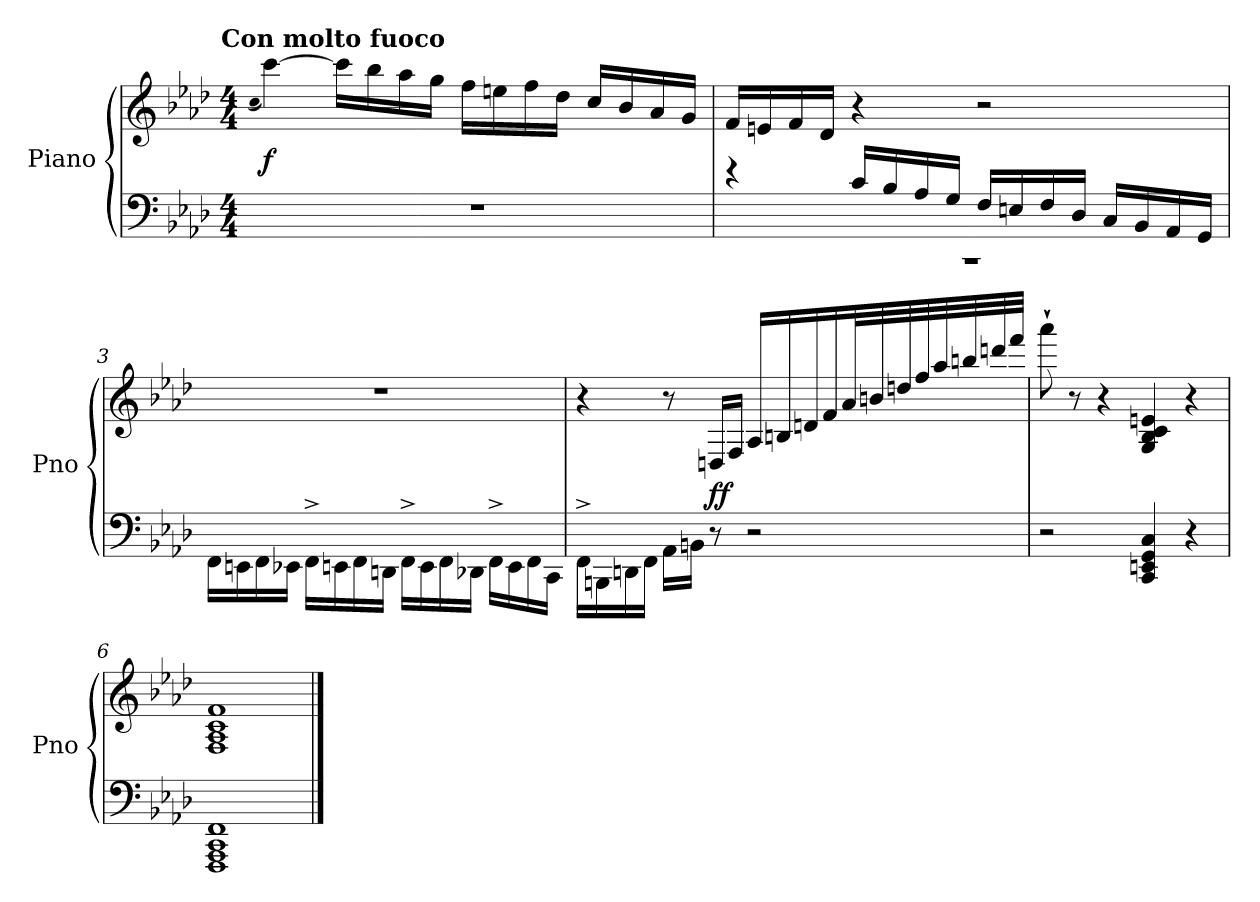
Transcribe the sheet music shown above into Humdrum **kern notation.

**kern	**kern	**dynam
*part1	*part1	*part1
*staff2	*staff1	*staff1/2
*I"Piano	*	*
*I'Pno	*	*
*clefF4	*clefG2	*
*k[b-e-a-d-]	*k[b-e-a-d-]	*
*f:	*f:	*
!!LO:TX:omd:t=Con molto fuoco
*M4/4	*M4/4	*
*MM144	*MM144	*
=1	=1	=1
.	(qcc	.
1r	[4ccc\)	f
.	16ccc\LL]	.
.	16bb-\	.
.	16aa-\	.
.	16gg\JJ	.
.	16ff\LL	.
.	16een\	.
.	16ff\	.
.	16dd-\JJ	.
.	16cc/LL	.
.	16b-/	.
.	16a-/	.
.	16g/JJ	.
=2	=2	=2
*^	*	*
4r	1r	16f/LL	.
.	.	16en/	.
.	.	16f/	.
.	.	16d-/JJ	.
16c/LL	.	4r	.
16B-/	.	.	.
16A-/	.	.	.
16G/JJ	.	.	.
16F/LL	.	2r	.
16En/	.	.	.
16F/	.	.	.
16D-/JJ	.	.	.
16C/LL	.	.	.
16BB-/	.	.	.
16AA-/	.	.	.
16GG/JJ	.	.	.
*v	*v	*	*
=3	=3	=3
16FF\LL	1r	.
16EEn\	.	.
16FF\	.	.
16EE-X\JJ	.	.
16FF^\LL	.	.
16EEn\	.	.
16FF\	.	.
16DDn\JJ	.	.
16FF^\LL	.	.
16EE\	.	.
16FF\	.	.
16DD-X\JJ	.	.
16FF^\LL	.	.
16EE\	.	.
16FF\	.	.
16CC\JJ	.	.
=4	=4	=4
16FF^\LL	4r	.
16BBBn\	.	.
16DDn\	.	.
16FF\JJ	.	.
16AA-\LL	8r	.
16BBn\JJ	.	.
8r	16Dn/LL	ff
.	16F/JJ	.
2r	16A-/LL	.
.	16Bn/	.
.	16dn/	.
.	16f/	.
.	32a-/L	.
.	32bn/	.
.	32ddn/	.
.	32ff/	.
.	32aa-/	.
.	32bbn/	.
.	32dddn/	.
.	32fff/JJJ	.
=5	=5	=5
2r	8aaa-`\	.
.	8r	.
.	4r	.
4CC/ 4EEn/ 4GG/ 4C/	4G/ 4B-/ 4c/ 4en/	.
4r	4r	.
=6	=6	=6
1FFF 1AAA- 1CC 1FF	1F 1A- 1c 1f	.
==	==	==
*-	*-	*-
